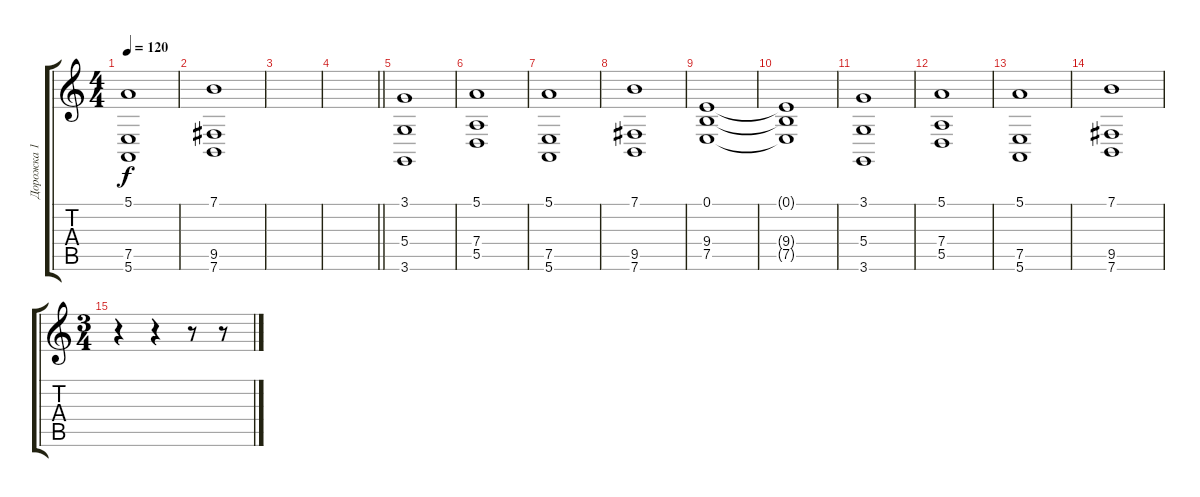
\track ("Дорожка 1" "Дорожка 1") {instrument lead6voice}
\staff {score tabs}
\tuning (E4 B3 G3 D3 A2 E2) {hide}
\ts (4 4)
\tempo 120
\clef g2
\ks c
(5.1 7.5 5.6).1{dy f} |
(7.1 9.5 7.6).1 |
|
\barLineRight lightlight
|
(3.1 5.4 3.6).1 |
(5.1 7.4 5.5).1 |
(5.1 7.5 5.6).1 |
(7.1 9.5 7.6).1 |
(0.1 9.4 7.5).1 |
(0.1{t} 9.4{t} 7.5{t}).1 |
(3.1 5.4 3.6).1 |
(5.1 7.4 5.5).1 |
(5.1 7.5 5.6).1 |
(7.1 9.5 7.6).1 |
\ts (3 4)
r.4 r.4 r.8 r.8
